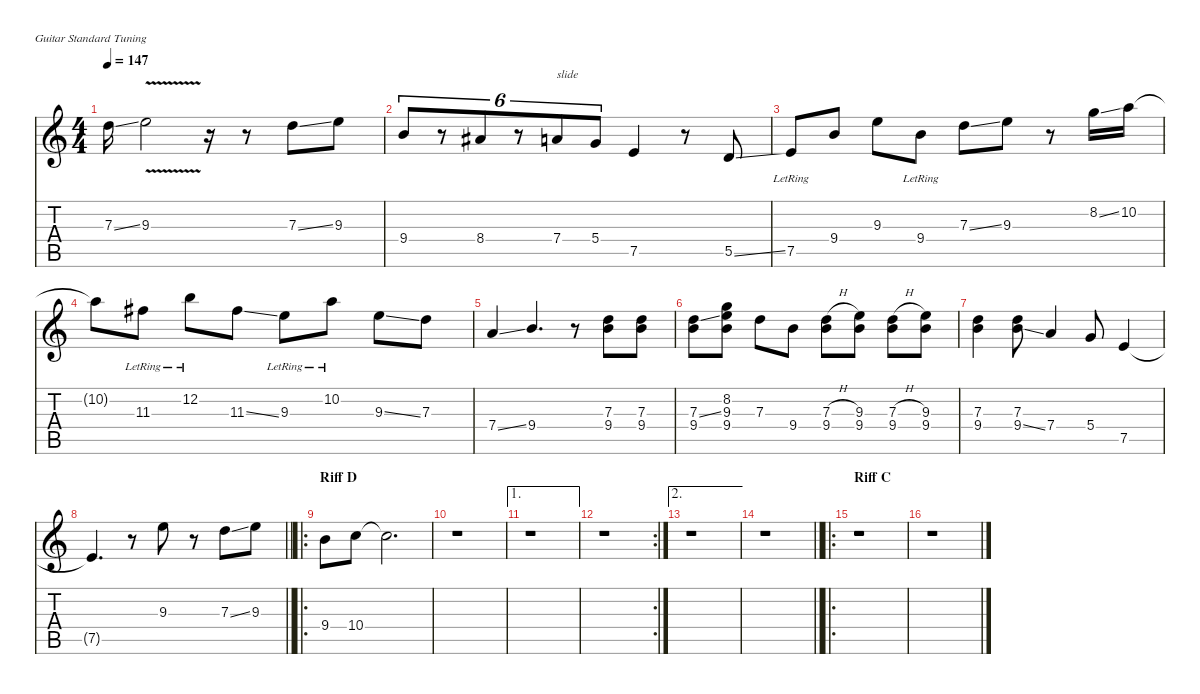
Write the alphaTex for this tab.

\defaultSystemsLayout 4
\hideDynamics
\bracketExtendMode nobrackets
\singleTrackTrackNamePolicy hidden
\multiTrackTrackNamePolicy hidden
\firstSystemTrackNameMode fullname
\otherSystemsTrackNameOrientation horizontal
\track ("Track 2" "s.guit.") {instrument acousticguitarsteel}
\staff {score tabs}
\tuning (E4 B3 G3 D3 A2 E2)
\ts (4 4)
\tempo 147
\clef g2
\ks c
7.3{ss}.16{dy f beam Down} 9.3{v}.2{beam Down} r.16{beam Down} r.8{beam Down} 7.3{ss}.8{beam Down} 9.3.8{beam Down} |
9.4.8{tu (6 4) beam Up} r.8{tu (6 4) beam Up} 8.4{acc #}.8{tu (6 4) beam Up} r.8{tu (6 4) beam Up} 7.4.8{tu (6 4) txt "slide" beam Up} 5.4.8{tu (6 4) beam Up} 7.5.4{beam Up} r.8{beam Up} 5.5{ss}.8{beam Up} |
7.5{lr}.8{beam Up} 9.4.8{beam Up} 9.3.8{beam Down} 9.4{lr}.8{beam Down} 7.3{ss}.8{beam Down} 9.3.8{beam Down} r.8{beam Down} 8.2{ss}.16{beam Down} 10.2.16{beam Down} |
10.2{t}.8{beam Down} 11.3{lr acc #}.8{beam Down} 12.2{lr}.8{beam Down} 11.3{ss acc #}.8{beam Down} 9.3{lr}.8{beam Down} 10.2{lr}.8{beam Down} 9.3{ss}.8{beam Down} 7.3.8{beam Down} |
7.4{ss}.4{beam Up} 9.4.4{d beam Up} r.8{beam Up} (7.3 9.4).8{beam Down} (7.3 9.4).8{dy mp beam Down} |
(7.3{ss} 9.4).8{dy f beam Down} (8.2 9.3 9.4).8{dy mp beam Down} 7.3.8{dy f beam Down} 9.4.8{beam Down} (7.3{h} 9.4).8{dy mf beam Down} (9.3 9.4).8{beam Down} (7.3{h} 9.4).8{beam Down} (9.3 9.4).8{beam Down} |
(7.3 9.4).4{dy f beam Down} (7.3 9.4{ss}).8{beam Down} 7.4.4{beam Up} 5.4.8{beam Up} 7.5.4{beam Up} |
\barLineRight lightlight
7.5{t}.4{d beam Up} r.8{beam Up} 9.3.8{beam Down} r.8{beam Down} 7.3{ss}.8{beam Down} 9.3.8{beam Down} |
\ro
\section ("" "Riff D")
9.4.8{beam Down} 10.4.8{beam Down} 10.4{t}.2{d beam Down} |
r.1{beam Down} |
\ae 1
r.1{beam Down} |
\rc 2
r.1{beam Down} |
\ae 2
r.1{beam Down} |
\barLineRight lightlight
r.1{beam Down} |
\ro
\section ("" "Riff C")
r.1{beam Down} |
r.1{beam Down}
